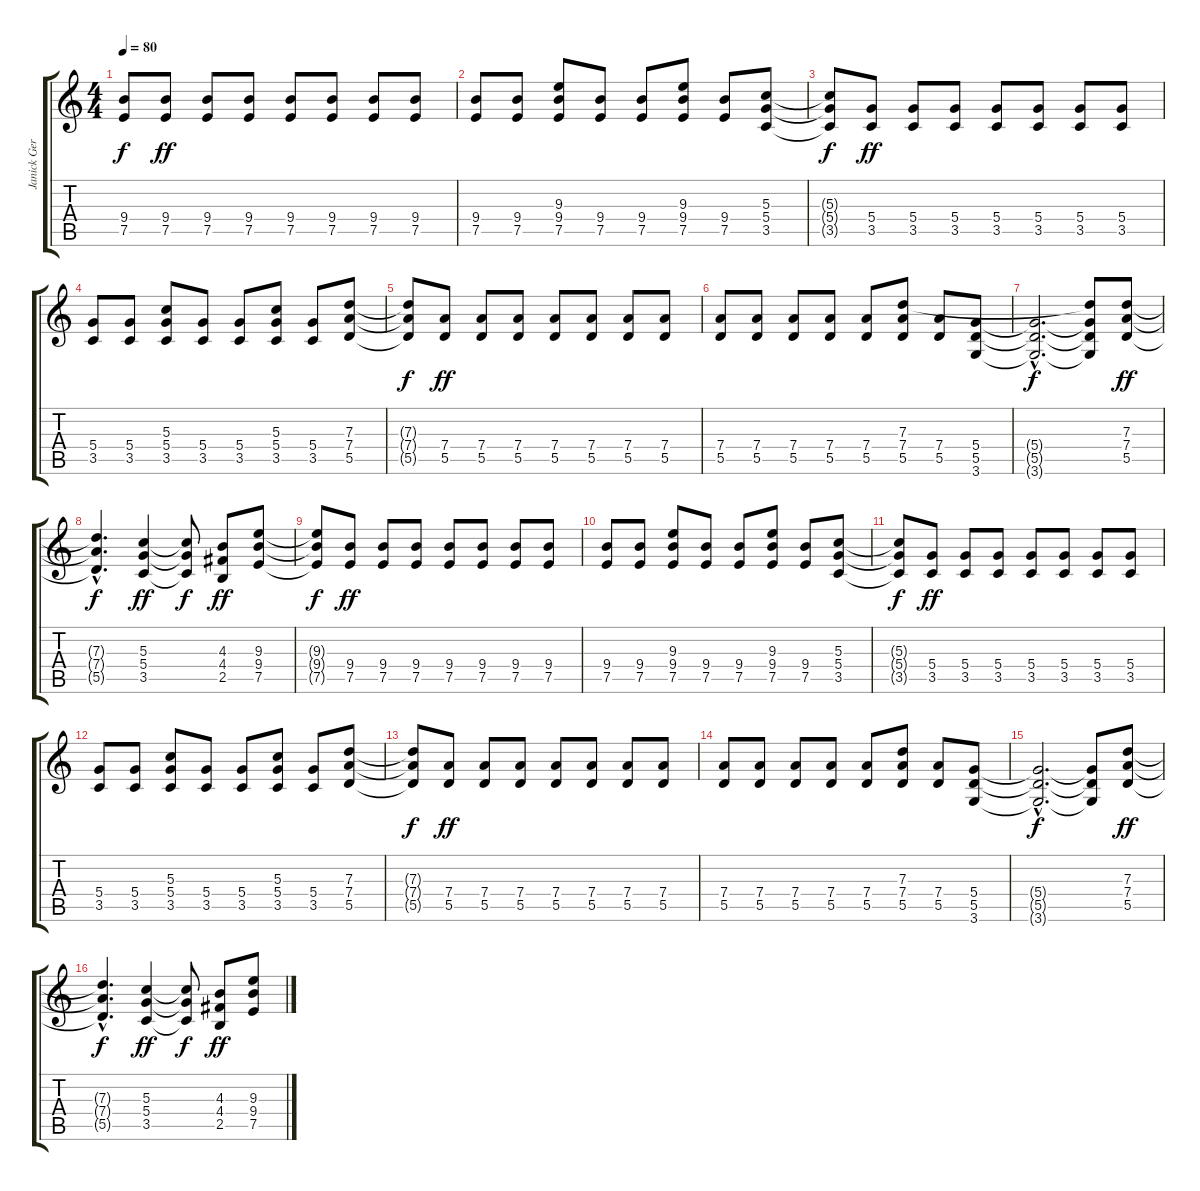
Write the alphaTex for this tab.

\track ("Janick Gers" "Janick Ger") {instrument overdrivenguitar}
\staff {score tabs}
\tuning (E4 B3 G3 D3 A2 E2) {hide}
\ts (4 4)
\tempo 80
\clef g2
\ks c
(9.4{t} 7.5{t}).8{dy f} (9.4 7.5).8{dy ff} (9.4 7.5).8 (9.4 7.5).8 (9.4 7.5).8 (9.4 7.5).8 (9.4 7.5).8 (9.4 7.5).8 |
(9.4 7.5).8 (9.4 7.5).8 (9.3 9.4 7.5).8 (9.4 7.5).8 (9.4 7.5).8 (9.3 9.4 7.5).8 (9.4 7.5).8 (5.3 5.4 3.5).8 |
(5.3{t} 5.4{t} 3.5{t}).8{dy f} (5.4 3.5).8{dy ff} (5.4 3.5).8 (5.4 3.5).8 (5.4 3.5).8 (5.4 3.5).8 (5.4 3.5).8 (5.4 3.5).8 |
(5.4 3.5).8 (5.4 3.5).8 (5.3 5.4 3.5).8 (5.4 3.5).8 (5.4 3.5).8 (5.3 5.4 3.5).8 (5.4 3.5).8 (7.3 7.4 5.5).8 |
(7.3{t} 7.4{t} 5.5{t}).8{dy f} (7.4 5.5).8{dy ff} (7.4 5.5).8 (7.4 5.5).8 (7.4 5.5).8 (7.4 5.5).8 (7.4 5.5).8 (7.4 5.5).8 |
(7.4 5.5).8 (7.4 5.5).8 (7.4 5.5).8 (7.4 5.5).8 (7.4 5.5).8 (7.3 7.4 5.5).8 (7.4 5.5).8 (5.4 5.5 3.6).8 |
(5.4{hac t} 5.5{hac t} 3.6{hac t}).2{d dy f} (7.3{t} 5.4{t} 5.5{t} 3.6{t}).8 (7.3 7.4 5.5).8{dy ff} |
(7.3{hac t} 7.4{hac t} 5.5{hac t}).4{d dy f} (5.3 5.4 3.5).4{dy ff} (5.3{t} 5.4{t} 3.5{t}).8{dy f} (4.3 4.4 2.5).8{dy ff} (9.3 9.4 7.5).8 |
(9.3{t} 9.4{t} 7.5{t}).8{dy f} (9.4 7.5).8{dy ff} (9.4 7.5).8 (9.4 7.5).8 (9.4 7.5).8 (9.4 7.5).8 (9.4 7.5).8 (9.4 7.5).8 |
(9.4 7.5).8 (9.4 7.5).8 (9.3 9.4 7.5).8 (9.4 7.5).8 (9.4 7.5).8 (9.3 9.4 7.5).8 (9.4 7.5).8 (5.3 5.4 3.5).8 |
(5.3{t} 5.4{t} 3.5{t}).8{dy f} (5.4 3.5).8{dy ff} (5.4 3.5).8 (5.4 3.5).8 (5.4 3.5).8 (5.4 3.5).8 (5.4 3.5).8 (5.4 3.5).8 |
(5.4 3.5).8 (5.4 3.5).8 (5.3 5.4 3.5).8 (5.4 3.5).8 (5.4 3.5).8 (5.3 5.4 3.5).8 (5.4 3.5).8 (7.3 7.4 5.5).8 |
(7.3{t} 7.4{t} 5.5{t}).8{dy f} (7.4 5.5).8{dy ff} (7.4 5.5).8 (7.4 5.5).8 (7.4 5.5).8 (7.4 5.5).8 (7.4 5.5).8 (7.4 5.5).8 |
(7.4 5.5).8 (7.4 5.5).8 (7.4 5.5).8 (7.4 5.5).8 (7.4 5.5).8 (7.3 7.4 5.5).8 (7.4 5.5).8 (5.4 5.5 3.6).8 |
(5.4{hac t} 5.5{hac t} 3.6{hac t}).2{d dy f} (5.4{t} 5.5{t} 3.6{t}).8 (7.3 7.4 5.5).8{dy ff} |
(7.3{hac t} 7.4{hac t} 5.5{hac t}).4{d dy f} (5.3 5.4 3.5).4{dy ff} (5.3{t} 5.4{t} 3.5{t}).8{dy f} (4.3 4.4 2.5).8{dy ff} (9.3 9.4 7.5).8
